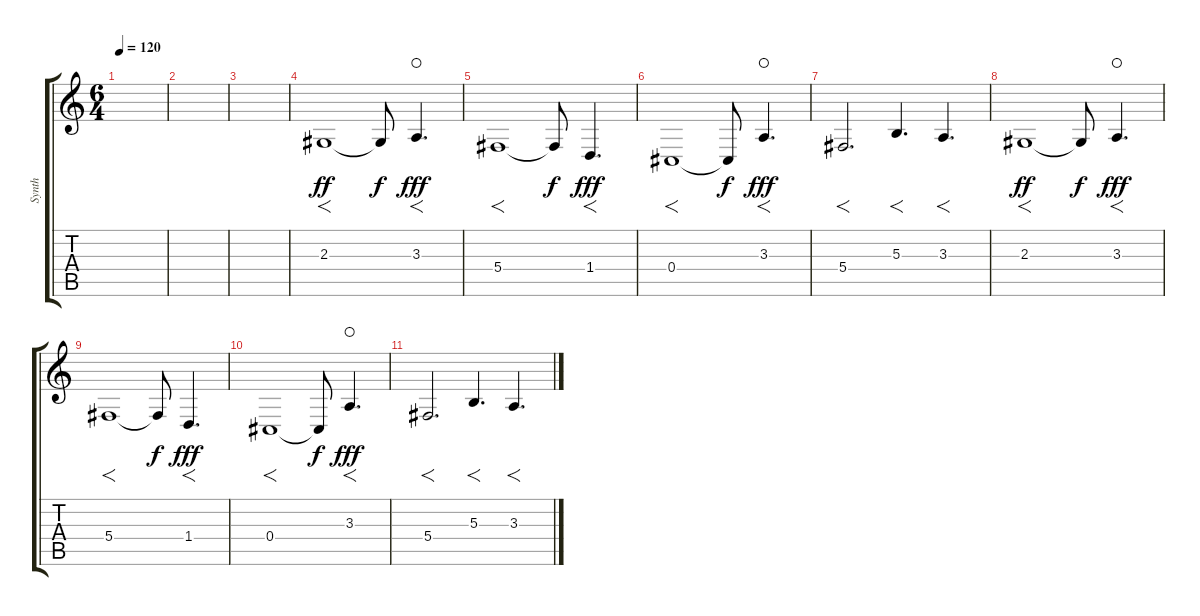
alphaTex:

\track ("Synth" "Synth") {instrument acousticgrandpiano}
\staff {score tabs}
\tuning (Eb4 Bb3 Gb3 Db3 Ab2 Db2) {hide}
\ts (6 4)
\tempo 120
\clef g2
\ks c
|
|
|
2.3.1{f dy ff} 2.3{t}.8{dy f} 3.3.4{f d dy fff waho} |
5.4.1{f} 5.4{t}.8{dy f} 1.4.4{f d dy fff} |
0.4.1{f} 0.4{t}.8{dy f} 3.3.4{f d dy fff waho} |
5.4.2{f d} 5.3.4{f d} 3.3.4{f d} |
2.3.1{f dy ff} 2.3{t}.8{dy f} 3.3.4{f d dy fff waho} |
5.4.1{f} 5.4{t}.8{dy f} 1.4.4{f d dy fff} |
0.4.1{f} 0.4{t}.8{dy f} 3.3.4{f d dy fff waho} |
5.4.2{f d} 5.3.4{f d} 3.3.4{f d}
